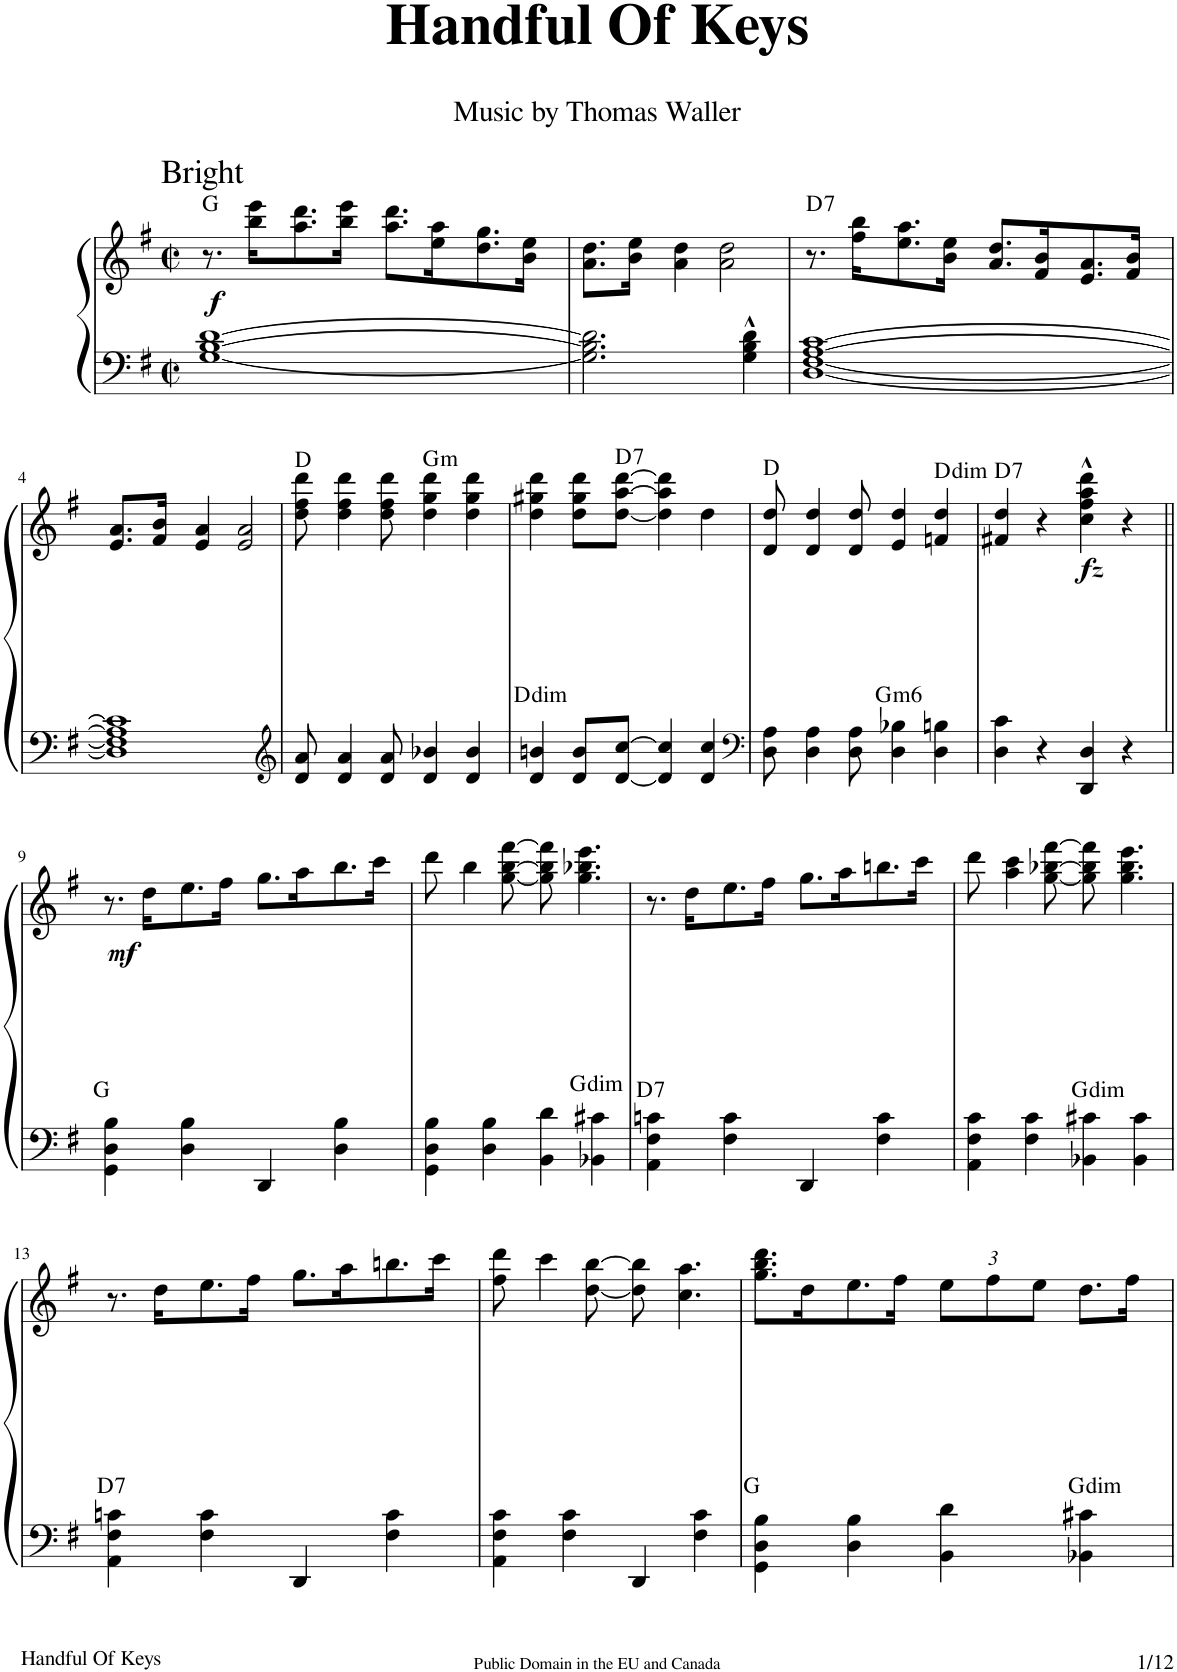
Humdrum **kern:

**kern	**kern	**dynam	**harte
*part1	*part1	*part1	*part1
*staff2	*staff1	*staff1/2	*
*I"Piano	*	*	*
*I'Pno.	*	*	*
*clefF4	*clefG2	*	*
*k[f#]	*k[f#]	*	*
*G:	*G:	*	*
*M2/2	*M2/2	*	*
*met(c|)	*met(c|)	*	*
=1	=1	=1	=1
!	!LO:TX:a:t=Bright	!	!
!	!	!LO:DY:b	!
[1G [1B [1d	8.r	f	G:maj
.	16bb\ 16eee\KL	.	.
.	8.aa\ 8.ddd\	.	.
.	16bb\ 16eee\Jk	.	.
.	8.aa\ 8.ddd\L	.	.
.	16ee\ 16aa\K	.	.
.	8.dd\ 8.gg\	.	.
.	16b\ 16ee\Jk	.	.
=2	=2	=2	=2
2.G\] 2.B\] 2.d\]	8.a\ 8.dd\L	.	.
.	16b\ 16ee\Jk	.	.
.	4a\ 4dd\	.	.
.	2a\ 2dd\	.	.
4G\^^ 4B\^^ 4d\^^	.	.	.
=3	=3	=3	=3
!	!	!	!LO:H:kt=7
[1D [1F# [1A [1c	8.r	.	D:7
.	16ff#\ 16bb\KL	.	.
.	8.ee\ 8.aa\	.	.
.	16b\ 16ee\Jk	.	.
.	8.a/ 8.dd/L	.	.
.	16f#/ 16b/K	.	.
.	8.e/ 8.a/	.	.
.	16f#/ 16b/Jk	.	.
!!LO:LB:g=z
=4	=4	=4	=4
1D] 1F#] 1A] 1c]	8.e/ 8.a/L	.	.
.	16f#/ 16b/Jk	.	.
.	4e/ 4a/	.	.
.	2e/ 2a/	.	.
=5	=5	=5	=5
*clefG2	*	*	*
8d/ 8a/	8dd\ 8ff#\ 8ddd\	.	D:maj
4d/ 4a/	4dd\ 4ff#\ 4ddd\	.	.
8d/ 8a/	8dd\ 8ff#\ 8ddd\	.	.
!	!	!	!LO:H:kt=m
4d/ 4b-X/	4dd\ 4gg\ 4ddd\	.	G:min
4d/ 4b-/	4dd\ 4gg\ 4ddd\	.	.
=6	=6	=6	=6
!	!	!	!LO:H:kt=dim
4d/ 4bn/	4dd\ 4gg#X\ 4ddd\	.	D:dim
8d/ 8b/L	8dd\ 8gg#\ 8ddd\L	.	.
!	!	!	!LO:H:kt=7
[8d/ [8cc/J	[8dd\ [8aa\ [8ddd\J	.	D:7
4d/] 4cc/]	4dd\] 4aa\] 4ddd\]	.	.
4d/ 4cc/	4dd\	.	.
=7	=7	=7	=7
*clefF4	*	*	*
8D\ 8A\	8d/ 8dd/	.	D:maj
4D\ 4A\	4d/ 4dd/	.	.
8D\ 8A\	8d/ 8dd/	.	.
!	!	!	!LO:H:kt=m6
4D\ 4B-X\	4e/ 4dd/	.	G:min6
!	!	!	!LO:H:kt=dim
4D\ 4Bn\	4fn/ 4dd/	.	D:dim
=8	=8	=8	=8
!	!	!	!LO:H:kt=7
4D\ 4c\	4f#X/ 4dd/	.	D:7
4r	4r	.	.
!	!	!LO:DY:b	!
4DD/ 4D/	4cc\^^ 4ff#\^^ 4aa\^^ 4ddd\^^	fz	.
4r	4r	.	.
!!LO:LB:g=z
=9||	=9||	=9||	=9||
!	!	!LO:DY:b	!
4GG\ 4D\ 4B\	8.r	mf	G:maj
.	16dd\KL	.	.
4D\ 4B\	8.ee\	.	.
.	16ff#\Jk	.	.
4DD/	8.gg\L	.	.
.	16aa\K	.	.
4D\ 4B\	8.bb\	.	.
.	16ccc\Jk	.	.
=10	=10	=10	=10
*	*^	*	*
4GG\ 4D\ 4B\	8ddd\	2.ryy	.	.
.	4bb\	.	.	.
4D\ 4B\	.	.	.	.
.	[8gg\ [8bb\ [8fff#\	.	.	.
4BB\ 4d\	8gg\] 8bb\] 8fff#\]	.	.	.
.	4.gg\ 4.bb-X\ 4.eee\	.	.	.
!	!	!	!	!LO:H:kt=dim
4BB-X\ 4c#X\	.	4ryy	.	G:dim
=11	=11	=11	=11	=11
!	!	!	!	!LO:H:kt=7
*	*v	*v	*	*
4AA\ 4F#\ 4cn\	8.r	.	D:7
.	16dd\KL	.	.
4F#\ 4c\	8.ee\	.	.
.	16ff#\Jk	.	.
4DD/	8.gg\L	.	.
.	16aa\K	.	.
4F#\ 4c\	8.bbn\	.	.
.	16ccc\Jk	.	.
=12	=12	=12	=12
4AA\ 4F#\ 4c\	8ddd\	.	.
.	4aa\ 4ccc\	.	.
4F#\ 4c\	.	.	.
.	[8gg\ [8bb-X\ [8fff#\	.	.
!	!	!	!LO:H:kt=dim
4BB-X\ 4c#X\	8gg\] 8bb-\] 8fff#\]	.	G:dim
.	4.gg\ 4.bb-\ 4.eee\	.	.
4BB-\ 4c#\	.	.	.
!!LO:LB:g=z
=13	=13	=13	=13
!	!	!	!LO:H:kt=7
4AA\ 4F#\ 4cn\	8.r	.	D:7
.	16dd\KL	.	.
4F#\ 4c\	8.ee\	.	.
.	16ff#\Jk	.	.
4DD/	8.gg\L	.	.
.	16aa\K	.	.
4F#\ 4c\	8.bbn\	.	.
.	16ccc\Jk	.	.
=14	=14	=14	=14
4AA\ 4F#\ 4c\	8ff#\ 8ddd\	.	.
.	4ccc\	.	.
4F#\ 4c\	.	.	.
.	[8dd\ [8bb\	.	.
4DD/	8dd\] 8bb\]	.	.
.	4.cc\ 4.aa\	.	.
4F#\ 4c\	.	.	.
=15	=15	=15	=15
4GG\ 4D\ 4B\	8.gg\ 8.bb\ 8.ddd\L	.	G:maj
.	16dd\K	.	.
4D\ 4B\	8.ee\	.	.
.	16ff#\Jk	.	.
*	*Xbrackettup	*	*
4BB\ 4d\	12ee\L	.	.
.	12ff#\	.	.
.	12ee\J	.	.
!	!	!	!LO:H:kt=dim
4BB-X\ 4c#X\	8.dd\L	.	G:dim
.	16ff#\Jk	.	.
=	=	=	=
*-	*-	*-	*-
